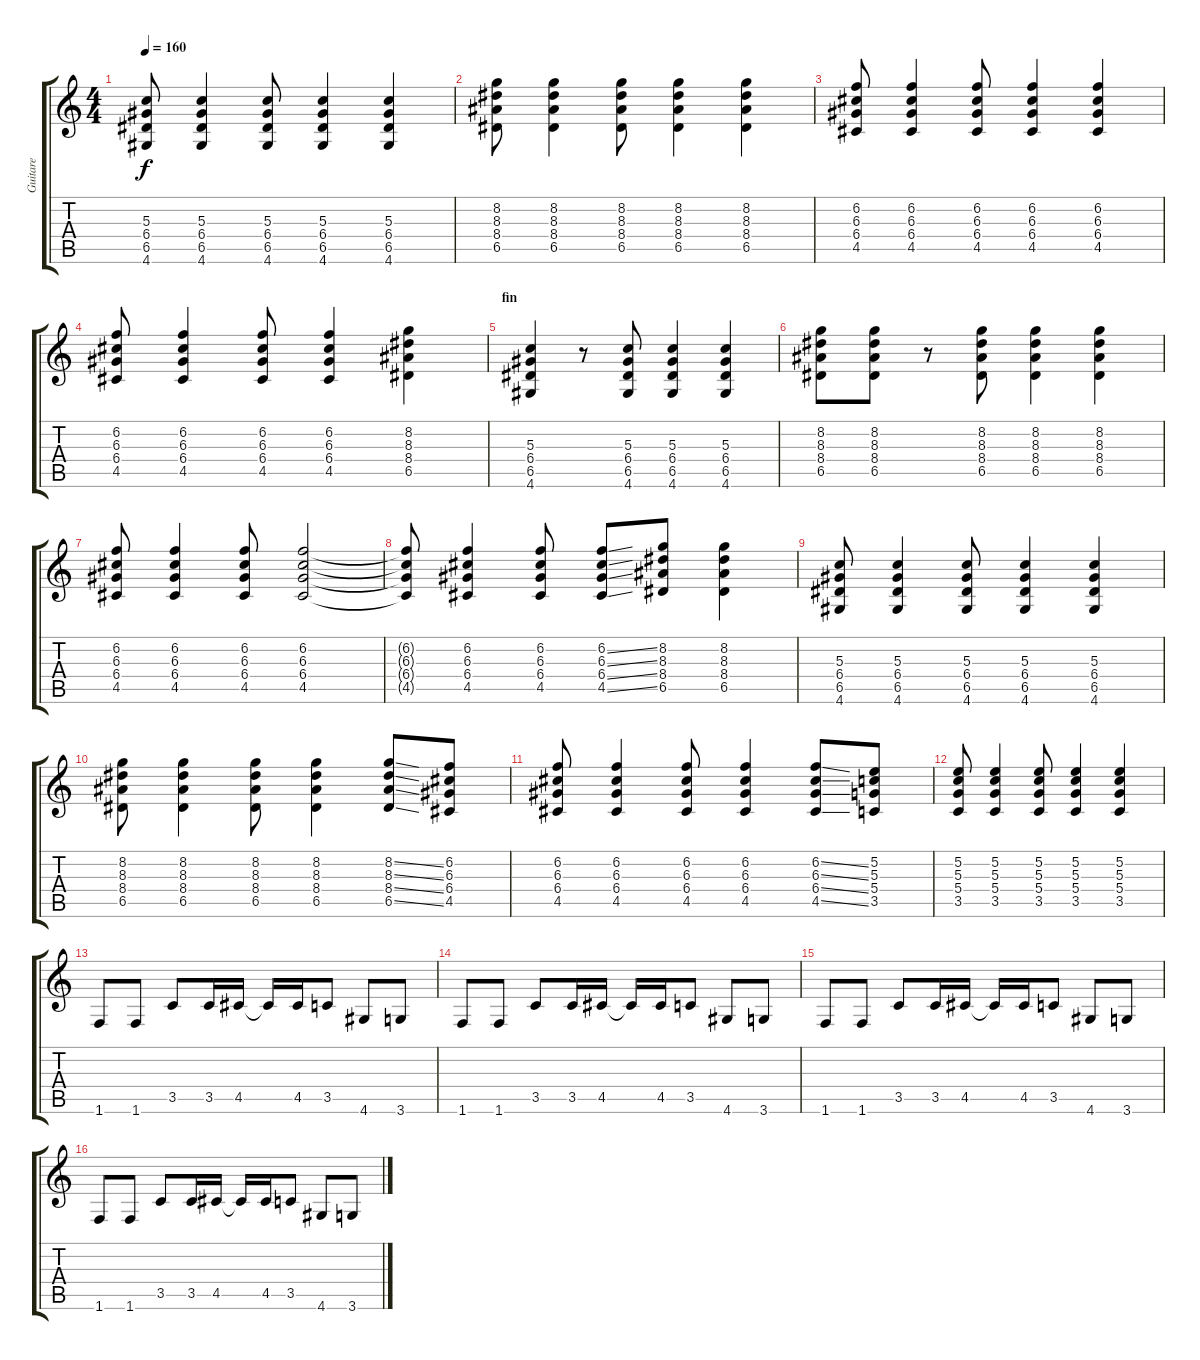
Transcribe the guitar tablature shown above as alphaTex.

\track ("Guitare" "Guitare") {instrument distortionguitar}
\staff {score tabs}
\tuning (E4 B3 G3 D3 A2 E2) {hide}
\ts (4 4)
\tempo 160
\clef g2
\ks c
(5.3 6.4 6.5 4.6).8{dy f} (5.3 6.4 6.5 4.6).4 (5.3 6.4 6.5 4.6).8 (5.3 6.4 6.5 4.6).4 (5.3 6.4 6.5 4.6).4 |
(8.2 8.3 8.4 6.5).8 (8.2 8.3 8.4 6.5).4 (8.2 8.3 8.4 6.5).8 (8.2 8.3 8.4 6.5).4 (8.2 8.3 8.4 6.5).4 |
(6.2 6.3 6.4 4.5).8 (6.2 6.3 6.4 4.5).4 (6.2 6.3 6.4 4.5).8 (6.2 6.3 6.4 4.5).4 (6.2 6.3 6.4 4.5).4 |
(6.2 6.3 6.4 4.5).8 (6.2 6.3 6.4 4.5).4 (6.2 6.3 6.4 4.5).8 (6.2 6.3 6.4 4.5).4 (8.2 8.3 8.4 6.5).4 |
\section ("" "fin")
(5.3 6.4 6.5 4.6).4 r.8 (5.3 6.4 6.5 4.6).8 (5.3 6.4 6.5 4.6).4 (5.3 6.4 6.5 4.6).4 |
(8.2 8.3 8.4 6.5).8 (8.2 8.3 8.4 6.5).8 r.8 (8.2 8.3 8.4 6.5).8 (8.2 8.3 8.4 6.5).4 (8.2 8.3 8.4 6.5).4 |
(6.2 6.3 6.4 4.5).8 (6.2 6.3 6.4 4.5).4 (6.2 6.3 6.4 4.5).8 (6.2 6.3 6.4 4.5).2 |
(6.2{t} 6.3{t} 6.4{t} 4.5{t}).8 (6.2 6.3 6.4 4.5).4 (6.2 6.3 6.4 4.5).8 (6.2{ss} 6.3{ss} 6.4{ss} 4.5{ss}).8 (8.2 8.3 8.4 6.5).8 (8.2 8.3 8.4 6.5).4 |
(5.3 6.4 6.5 4.6).8 (5.3 6.4 6.5 4.6).4 (5.3 6.4 6.5 4.6).8 (5.3 6.4 6.5 4.6).4 (5.3 6.4 6.5 4.6).4 |
(8.2 8.3 8.4 6.5).8 (8.2 8.3 8.4 6.5).4 (8.2 8.3 8.4 6.5).8 (8.2 8.3 8.4 6.5).4 (8.2{ss} 8.3{ss} 8.4{ss} 6.5{ss}).8 (6.2 6.3 6.4 4.5).8 |
(6.2 6.3 6.4 4.5).8 (6.2 6.3 6.4 4.5).4 (6.2 6.3 6.4 4.5).8 (6.2 6.3 6.4 4.5).4 (6.2{ss} 6.3{ss} 6.4{ss} 4.5{ss}).8 (5.2 5.3 5.4 3.5).8 |
(5.2 5.3 5.4 3.5).8 (5.2 5.3 5.4 3.5).4 (5.2 5.3 5.4 3.5).8 (5.2 5.3 5.4 3.5).4 (5.2 5.3 5.4 3.5).4 |
1.6.8 1.6.8 3.5.8 3.5.16 4.5.16 4.5{t}.16 4.5.16 3.5.8 4.6.8 3.6.8 |
1.6.8 1.6.8 3.5.8 3.5.16 4.5.16 4.5{t}.16 4.5.16 3.5.8 4.6.8 3.6.8 |
1.6.8 1.6.8 3.5.8 3.5.16 4.5.16 4.5{t}.16 4.5.16 3.5.8 4.6.8 3.6.8 |
1.6.8 1.6.8 3.5.8 3.5.16 4.5.16 4.5{t}.16 4.5.16 3.5.8 4.6.8 3.6.8
